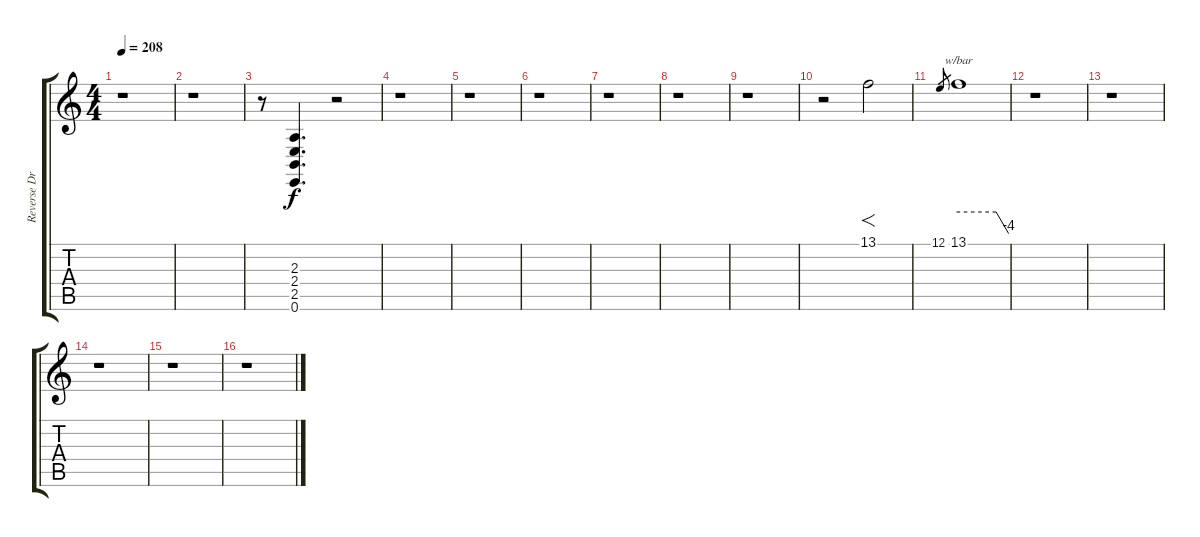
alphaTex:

\track ("Reverse Drum Effects" "Reverse Dr") {instrument reversecymbal}
\staff {score tabs}
\tuning (E4 B3 G3 D3 A2 E2) {hide}
\ts (4 4)
\tempo 208
\clef g2
\ks c
r.1{dy f} |
r.1 |
r.8 (2.3 2.4 2.5 0.6).4{d} r.2 |
r.1 |
r.1 |
r.1 |
r.1 |
r.1 |
r.1 |
r.2{instrument distortionguitar} 13.1.2{f} |
12.1.8{gr} 13.1.1{tbe (custom default 0 0 45 0 60 -16)} |
r.1{instrument reversecymbal} |
r.1 |
r.1 |
r.1 |
r.1
